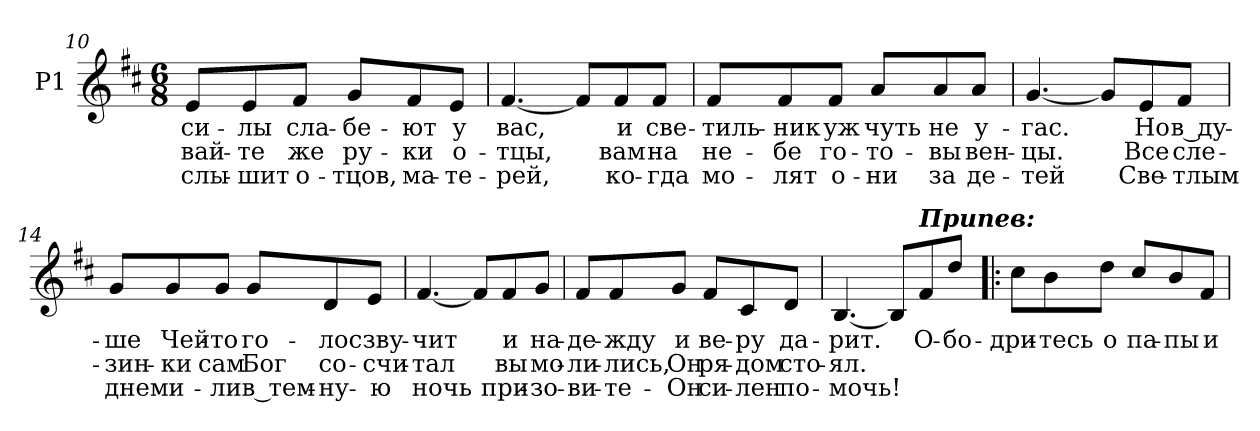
**kern	**text	**text	**text
*part1	*part1	*part1	*part1
*staff1	*staff1	*staff1	*staff1
*I"P1	*	*	*
*clefG2	*	*	*
*k[f#c#]	*	*	*
*D:	*	*	*
*M6/8	*	*	*
=10	=10	=10	=10
!	!LO:LY:b:color=#000000	!LO:LY:b:color=#000000	!LO:LY:b:color=#000000
8ei/L	си-	-вай-	слы-
!	!LO:LY:b:color=#000000	!LO:LY:b:color=#000000	!LO:LY:b:color=#000000
8ei/	-лы	-те	-шит
!	!LO:LY:b:color=#000000	!LO:LY:b:color=#000000	!LO:LY:b:color=#000000
8f#i/J	сла-	же	о-
!	!LO:LY:b:color=#000000	!LO:LY:b:color=#000000	!LO:LY:b:color=#000000
8gi/L	-бе-	ру-	-тцов,
!	!LO:LY:b:color=#000000	!LO:LY:b:color=#000000	!LO:LY:b:color=#000000
8f#i/	-ют	-ки	ма-
!	!LO:LY:b:color=#000000	!LO:LY:b:color=#000000	!LO:LY:b:color=#000000
8ei/J	у	о-	-те-
=11	=11	=11	=11
!	!LO:LY:b:color=#000000	!LO:LY:b:color=#000000	!LO:LY:b:color=#000000
[<4.f#i/	вас,	-тцы,	-рей,
8f#i/L]	.	.	.
!	!LO:LY:b:color=#000000	!LO:LY:b:color=#000000	!LO:LY:b:color=#000000
8f#i/	и	вам	ко-
!	!LO:LY:b:color=#000000	!LO:LY:b:color=#000000	!LO:LY:b:color=#000000
8f#i/J	све-	на	-гда
!!LO:LB:g=z
=12	=12	=12	=12
!	!LO:LY:b:color=#000000	!LO:LY:b:color=#000000	!LO:LY:b:color=#000000
8f#i/L	-тиль-	не-	мо-
!	!LO:LY:b:color=#000000	!LO:LY:b:color=#000000	!LO:LY:b:color=#000000
8f#i/	-ник	-бе	-лят
!	!LO:LY:b:color=#000000	!LO:LY:b:color=#000000	!LO:LY:b:color=#000000
8f#i/J	уж	го-	о-
!	!LO:LY:b:color=#000000	!LO:LY:b:color=#000000	!LO:LY:b:color=#000000
8ai/L	чуть	-то-	-ни
!	!LO:LY:b:color=#000000	!LO:LY:b:color=#000000	!LO:LY:b:color=#000000
8ai/	не	-вы	за
!	!LO:LY:b:color=#000000	!LO:LY:b:color=#000000	!LO:LY:b:color=#000000
8ai/J	у-	вен-	де-
=13	=13	=13	=13
!	!LO:LY:b:color=#000000	!LO:LY:b:color=#000000	!LO:LY:b:color=#000000
[<4.gi/	-гас.	-цы.	-тей
8gi/L]	.	.	.
!	!LO:LY:b:color=#000000	!LO:LY:b:color=#000000	!LO:LY:b:color=#000000
8ei/	Но	Все	Све-
!	!LO:LY:b:color=#000000	!LO:LY:b:color=#000000	!LO:LY:b:color=#000000
8f#i/J	в ду-	сле-	-тлым
=14	=14	=14	=14
!	!LO:LY:b:color=#000000	!LO:LY:b:color=#000000	!LO:LY:b:color=#000000
8gi/L	-ше	-зин-	днем
!	!LO:LY:b:color=#000000	!LO:LY:b:color=#000000	!LO:LY:b:color=#000000
8gi/	Чей-	-ки	и-
!	!LO:LY:b:color=#000000	!LO:LY:b:color=#000000	!LO:LY:b:color=#000000
8gi/J	-то	сам	-ли
!	!LO:LY:b:color=#000000	!LO:LY:b:color=#000000	!LO:LY:b:color=#000000
8gi/L	го-	Бог	в тем-
!	!LO:LY:b:color=#000000	!LO:LY:b:color=#000000	!LO:LY:b:color=#000000
8di/	-лос	со-	-ну-
!	!LO:LY:b:color=#000000	!LO:LY:b:color=#000000	!LO:LY:b:color=#000000
8ei/J	зву-	-счи-	-ю
=15	=15	=15	=15
!	!LO:LY:b:color=#000000	!LO:LY:b:color=#000000	!LO:LY:b:color=#000000
[<4.f#i/	-чит	-тал	ночь
8f#i/L]	.	.	.
!	!LO:LY:b:color=#000000	!LO:LY:b:color=#000000	!LO:LY:b:color=#000000
8f#i/	и	вы	при-
!	!LO:LY:b:color=#000000	!LO:LY:b:color=#000000	!LO:LY:b:color=#000000
8gi/J	на-	мо-	-зо-
!!LO:LB:g=z
=16	=16	=16	=16
!	!LO:LY:b:color=#000000	!LO:LY:b:color=#000000	!LO:LY:b:color=#000000
8f#i/L	-де-	-ли-	-ви-
!	!LO:LY:b:color=#000000	!LO:LY:b:color=#000000	!LO:LY:b:color=#000000
8f#i/	-жду	-лись,	-те-
!	!LO:LY:b:color=#000000	!LO:LY:b:color=#000000	!LO:LY:b:color=#000000
8gi/J	и	Он	-Он
!	!LO:LY:b:color=#000000	!LO:LY:b:color=#000000	!LO:LY:b:color=#000000
8f#i/L	ве-	ря-	си-
!	!LO:LY:b:color=#000000	!LO:LY:b:color=#000000	!LO:LY:b:color=#000000
8c#i/	-ру	-дом	-лен
!	!LO:LY:b:color=#000000	!LO:LY:b:color=#000000	!LO:LY:b:color=#000000
8di/J	да-	сто-	по-
=17	=17	=17	=17
!	!LO:LY:b:color=#000000	!LO:LY:b:color=#000000	!LO:LY:b:color=#000000
[<4.Bi/	-рит.	-ял.	-мочь!
8Bi/L]	.	.	.
!LO:TX:a:Bi:t=Припев&colon;	!	!	!
!	!LO:LY:b:color=#000000	!	!
8f#i/	О-	.	.
!	!LO:LY:b:color=#000000	!	!
8ddi/J	-бо-	.	.
=18!|:	=18!|:	=18!|:	=18!|:
!	!LO:LY:b:color=#000000	!	!
8cc#i\L	-дри-	.	.
!	!LO:LY:b:color=#000000	!	!
8bi\	-тесь	.	.
!	!LO:LY:b:color=#000000	!	!
8ddi\J	о	.	.
!	!LO:LY:b:color=#000000	!	!
8cc#i/L	па-	.	.
!	!LO:LY:b:color=#000000	!	!
8bi/	-пы	.	.
!	!LO:LY:b:color=#000000	!	!
8f#i/J	и	.	.
=	=	=	=
*-	*-	*-	*-
